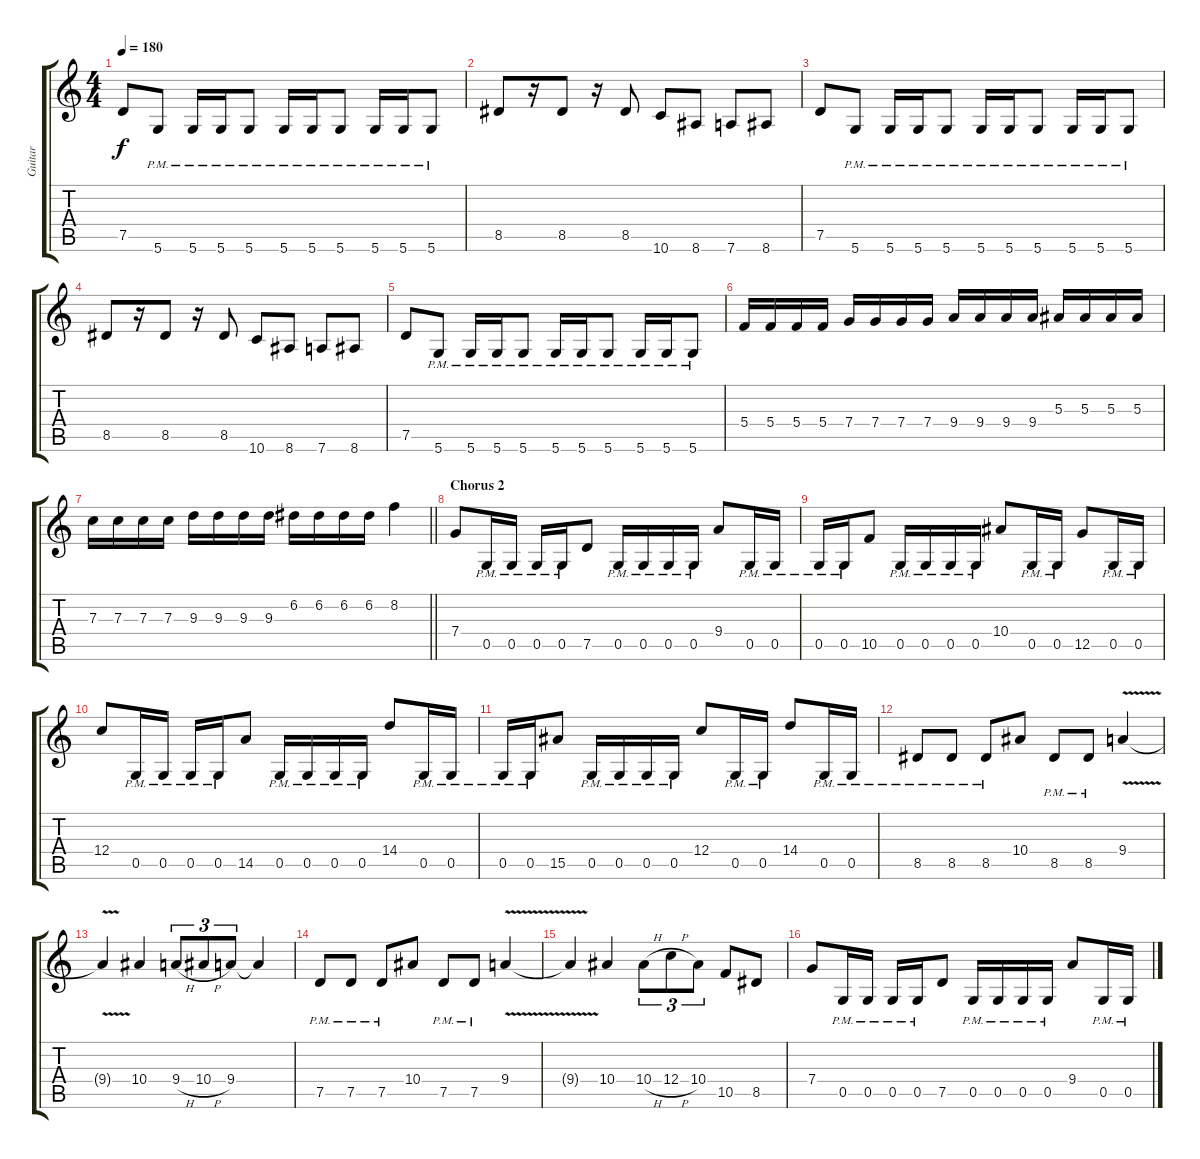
\track ("Guitar" "Guitar") {instrument overdrivenguitar}
\staff {score tabs}
\tuning (D4 A3 F3 C3 G2 D2) {hide}
\ts (4 4)
\tempo 180
\clef g2
\ks c
7.5.8{dy f} 5.6{pm}.8 5.6{pm}.16 5.6{pm}.16 5.6{pm}.8 5.6{pm}.16 5.6{pm}.16 5.6{pm}.8 5.6{pm}.16 5.6{pm}.16 5.6{pm}.8 |
8.5.8 r.16 8.5.8 r.16 8.5.8 10.6.8 8.6.8 7.6.8 8.6.8 |
7.5.8 5.6{pm}.8 5.6{pm}.16 5.6{pm}.16 5.6{pm}.8 5.6{pm}.16 5.6{pm}.16 5.6{pm}.8 5.6{pm}.16 5.6{pm}.16 5.6{pm}.8 |
8.5.8 r.16 8.5.8 r.16 8.5.8 10.6.8 8.6.8 7.6.8 8.6.8 |
7.5.8 5.6{pm}.8 5.6{pm}.16 5.6{pm}.16 5.6{pm}.8 5.6{pm}.16 5.6{pm}.16 5.6{pm}.8 5.6{pm}.16 5.6{pm}.16 5.6{pm}.8 |
5.4.16 5.4.16 5.4.16 5.4.16 7.4.16 7.4.16 7.4.16 7.4.16 9.4.16 9.4.16 9.4.16 9.4.16 5.3.16 5.3.16 5.3.16 5.3.16 |
\barLineRight lightlight
7.3.16 7.3.16 7.3.16 7.3.16 9.3.16 9.3.16 9.3.16 9.3.16 6.2.16 6.2.16 6.2.16 6.2.16 8.2.4 |
\section ("" "Chorus 2")
7.4.8 0.5{pm}.16 0.5{pm}.16 0.5{pm}.16 0.5{pm}.16 7.5.8 0.5{pm}.16 0.5{pm}.16 0.5{pm}.16 0.5{pm}.16 9.4.8 0.5{pm}.16 0.5{pm}.16 |
0.5{pm}.16 0.5{pm}.16 10.5.8 0.5{pm}.16 0.5{pm}.16 0.5{pm}.16 0.5{pm}.16 10.4.8 0.5{pm}.16 0.5{pm}.16 12.5.8 0.5{pm}.16 0.5{pm}.16 |
12.4.8 0.5{pm}.16 0.5{pm}.16 0.5{pm}.16 0.5{pm}.16 14.5.8 0.5{pm}.16 0.5{pm}.16 0.5{pm}.16 0.5{pm}.16 14.4.8 0.5{pm}.16 0.5{pm}.16 |
0.5{pm}.16 0.5{pm}.16 15.5.8 0.5{pm}.16 0.5{pm}.16 0.5{pm}.16 0.5{pm}.16 12.4.8 0.5{pm}.16 0.5{pm}.16 14.4.8 0.5{pm}.16 0.5{pm}.16 |
8.5{pm}.8 8.5{pm}.8 8.5{pm}.8 10.4.8 8.5{pm}.8 8.5{pm}.8 9.4{v}.4 |
9.4{t}.4 10.4.4 9.4{h}.8{tu (3 2)} 10.4{h}.8{tu (3 2)} 9.4.8{tu (3 2)} 9.4{t}.4 |
7.5{pm}.8 7.5{pm}.8 7.5{pm}.8 10.4.8 7.5{pm}.8 7.5{pm}.8 9.4{v}.4 |
9.4{t}.4 10.4.4 10.4{h}.8{tu (3 2)} 12.4{h}.8{tu (3 2)} 10.4.8{tu (3 2)} 10.5.8 8.5.8 |
7.4.8 0.5{pm}.16 0.5{pm}.16 0.5{pm}.16 0.5{pm}.16 7.5.8 0.5{pm}.16 0.5{pm}.16 0.5{pm}.16 0.5{pm}.16 9.4.8 0.5{pm}.16 0.5{pm}.16
